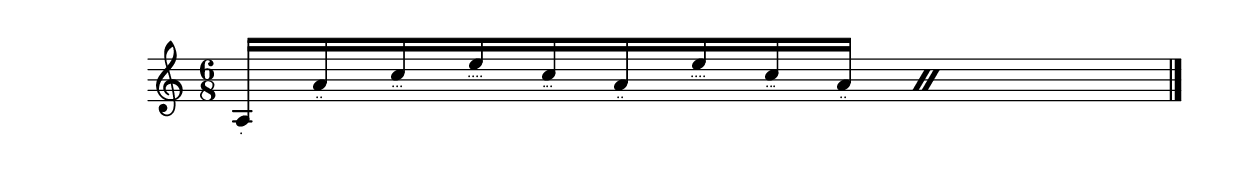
\version "2.24.3"
\language "english"

#(define RH rightHandFinger)

\layout {
  ragged-right = ##f
}

\relative {
  \time 6/8
  \omit TupletNumber
  \omit TupletBracket
  \set strokeFingerOrientations = #'(down)
  \override StrokeFinger.staff-padding = #'()
  \override StrokeFinger.digit-names = ##("." ".." "..." "....")
  \repeat percent 2 \tuplet 3/2 {
    a16\RH 1 a'\RH 2 c\RH 3 e\RH 4 c\RH 3 a\RH 2 e'\RH 4 c\RH 3
    \once \override NoteHead.extra-spacing-width = #'(0 . 4.5)
    a\RH 2
  }
  \bar "|."
}
